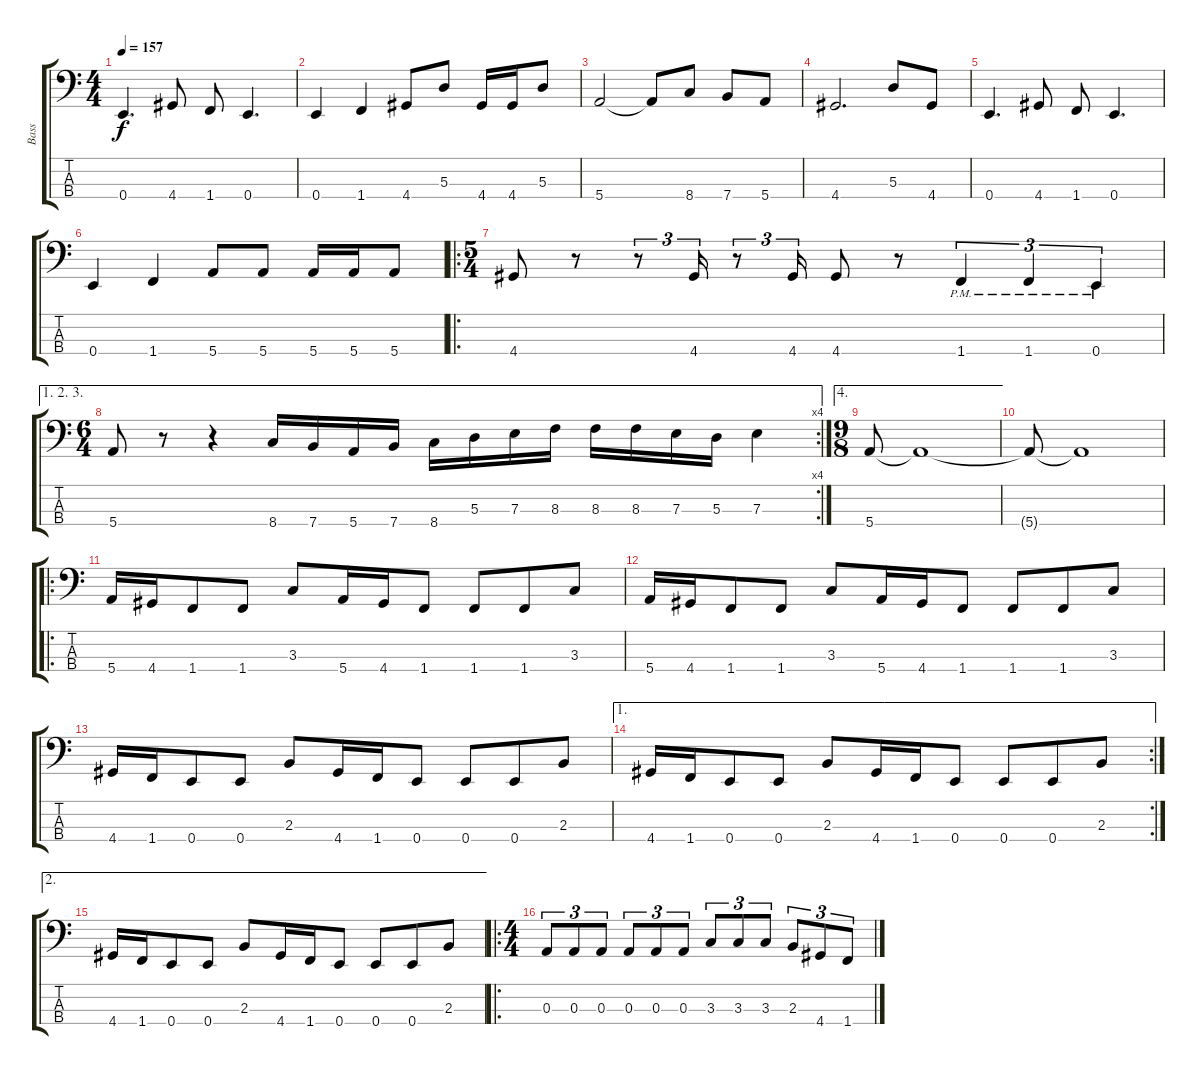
\track ("Bass" "Bass") {instrument electricbasspick}
\staff {score tabs}
\tuning (G2 D2 A1 E1) {hide}
\ts (4 4)
\tempo 157
\clef f4
\ks c
0.4.4{d dy f} 4.4.8 1.4.8 0.4.4{d} |
0.4.4 1.4.4 4.4.8 5.3.8 4.4.16 4.4.16 5.3.8 |
5.4.2 5.4{t}.8 8.4.8 7.4.8 5.4.8 |
4.4.2{d} 5.3.8 4.4.8 |
0.4.4{d} 4.4.8 1.4.8 0.4.4{d} |
0.4.4 1.4.4 5.4.8 5.4.8 5.4.16 5.4.16 5.4.8 |
\ro
\ts (5 4)
4.4.8 r.8 r.8{tu (3 2)} 4.4.16{tu (3 2)} r.8{tu (3 2)} 4.4.16{tu (3 2)} 4.4.8 r.8 1.4{pm}.4{tu (3 2)} 1.4{pm}.4{tu (3 2)} 0.4{pm}.4{tu (3 2)} |
\ae (1 2 3)
\rc 4
\ts (6 4)
5.4.8 r.8 r.4 8.4.16 7.4.16 5.4.16 7.4.16 8.4.16 5.3.16 7.3.16 8.3.16 8.3.16 8.3.16 7.3.16 5.3.16 7.3.4 |
\ae 4
\ts (9 8)
5.4.8 5.4{t}.1 |
5.4{t}.8 5.4{t}.1 |
\ro
5.4.16 4.4.16 1.4.8 1.4.8 3.3.8 5.4.16 4.4.16 1.4.8 1.4.8 1.4.8 3.3.8 |
5.4.16 4.4.16 1.4.8 1.4.8 3.3.8 5.4.16 4.4.16 1.4.8 1.4.8 1.4.8 3.3.8 |
4.4.16 1.4.16 0.4.8 0.4.8 2.3.8 4.4.16 1.4.16 0.4.8 0.4.8 0.4.8 2.3.8 |
\ae 1
\rc 2
4.4.16 1.4.16 0.4.8 0.4.8 2.3.8 4.4.16 1.4.16 0.4.8 0.4.8 0.4.8 2.3.8 |
\ae 2
4.4.16 1.4.16 0.4.8 0.4.8 2.3.8 4.4.16 1.4.16 0.4.8 0.4.8 0.4.8 2.3.8 |
\ro
\ts (4 4)
0.3.8{tu (3 2)} 0.3.8{tu (3 2)} 0.3.8{tu (3 2)} 0.3.8{tu (3 2)} 0.3.8{tu (3 2)} 0.3.8{tu (3 2)} 3.3.8{tu (3 2)} 3.3.8{tu (3 2)} 3.3.8{tu (3 2)} 2.3.8{tu (3 2)} 4.4.8{tu (3 2)} 1.4.8{tu (3 2)}
